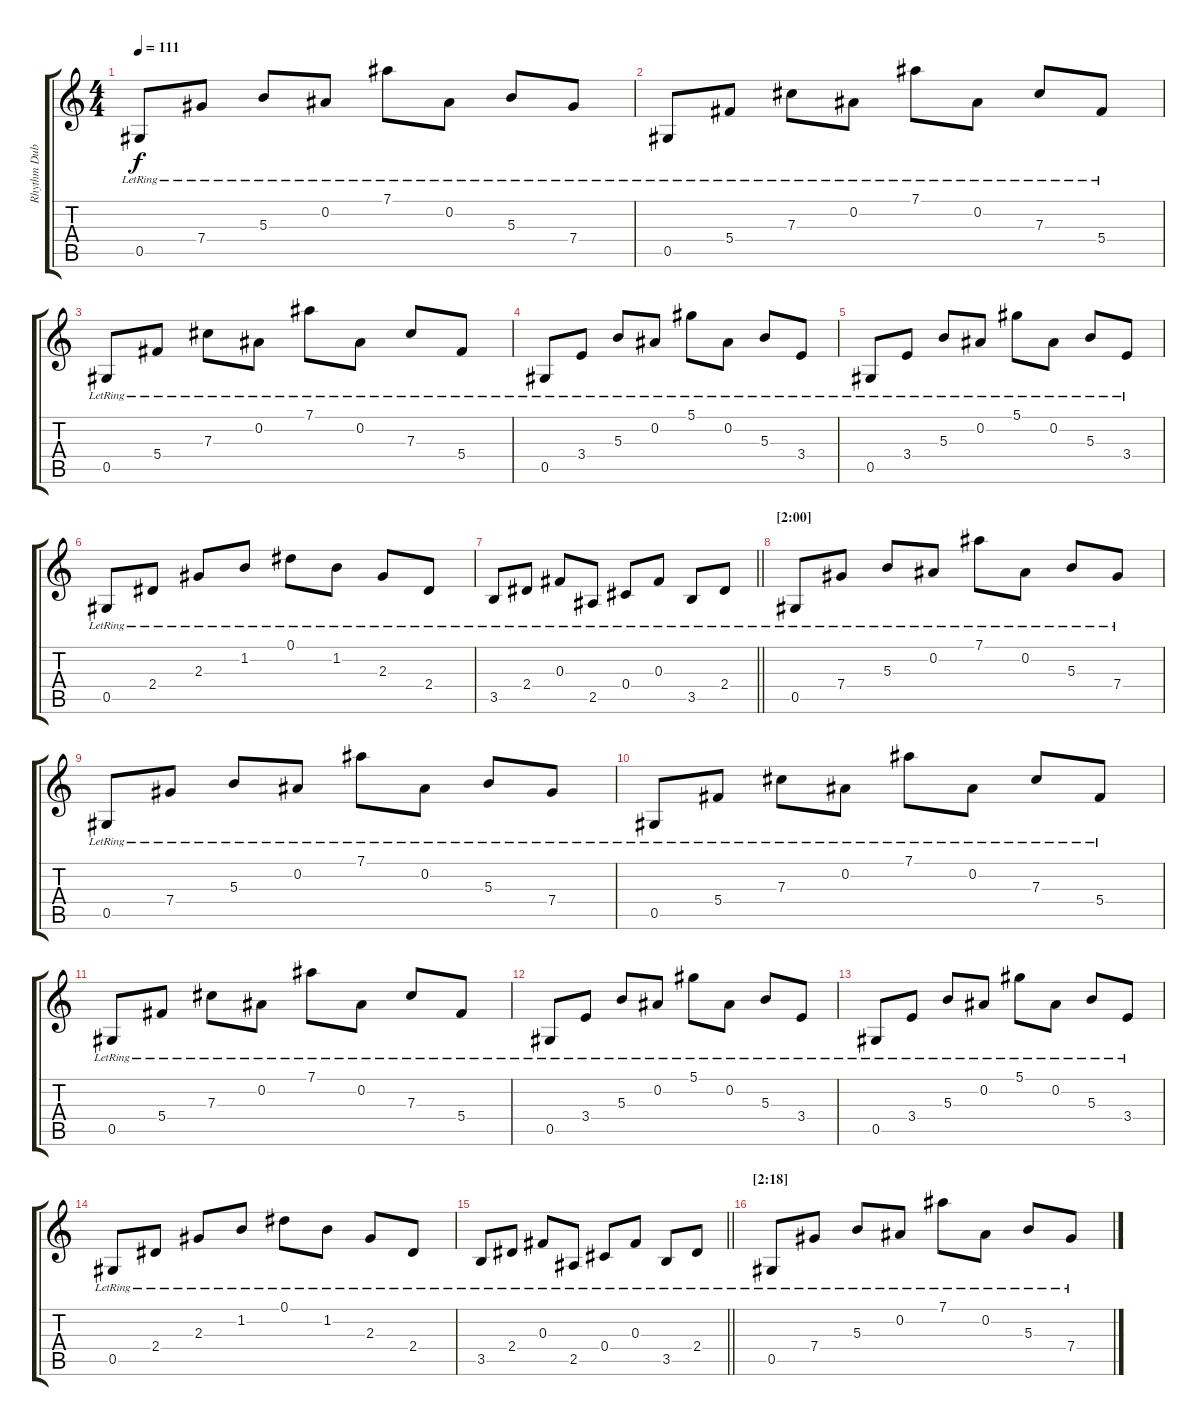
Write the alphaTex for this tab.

\track ("Rhythm Dub" "Rhythm Dub") {instrument acousticguitarnylon}
\staff {score tabs}
\tuning (Eb4 Bb3 Gb3 Db3 Ab2 Eb2) {hide}
\ts (4 4)
\tempo 111
\clef g2
\ks c
0.5{lr}.8{dy f} 7.4{lr}.8 5.3{lr}.8 0.2{lr}.8 7.1{lr}.8 0.2{lr}.8 5.3{lr}.8 7.4{lr}.8 |
0.5{lr}.8 5.4{lr}.8 7.3{lr}.8 0.2{lr}.8 7.1{lr}.8 0.2{lr}.8 7.3{lr}.8 5.4{lr}.8 |
0.5{lr}.8 5.4{lr}.8 7.3{lr}.8 0.2{lr}.8 7.1{lr}.8 0.2{lr}.8 7.3{lr}.8 5.4{lr}.8 |
0.5{lr}.8 3.4{lr}.8 5.3{lr}.8 0.2{lr}.8 5.1{lr}.8 0.2{lr}.8 5.3{lr}.8 3.4{lr}.8 |
0.5{lr}.8 3.4{lr}.8 5.3{lr}.8 0.2{lr}.8 5.1{lr}.8 0.2{lr}.8 5.3{lr}.8 3.4{lr}.8 |
0.5{lr}.8 2.4{lr}.8 2.3{lr}.8 1.2{lr}.8 0.1{lr}.8 1.2{lr}.8 2.3{lr}.8 2.4{lr}.8 |
\barLineRight lightlight
3.5{lr}.8 2.4{lr}.8 0.3{lr}.8 2.5{lr}.8 0.4{lr}.8 0.3{lr}.8 3.5{lr}.8 2.4{lr}.8 |
\section ("" "[2:00]")
0.5{lr}.8 7.4{lr}.8 5.3{lr}.8 0.2{lr}.8 7.1{lr}.8 0.2{lr}.8 5.3{lr}.8 7.4{lr}.8 |
0.5{lr}.8 7.4{lr}.8 5.3{lr}.8 0.2{lr}.8 7.1{lr}.8 0.2{lr}.8 5.3{lr}.8 7.4{lr}.8 |
0.5{lr}.8 5.4{lr}.8 7.3{lr}.8 0.2{lr}.8 7.1{lr}.8 0.2{lr}.8 7.3{lr}.8 5.4{lr}.8 |
0.5{lr}.8 5.4{lr}.8 7.3{lr}.8 0.2{lr}.8 7.1{lr}.8 0.2{lr}.8 7.3{lr}.8 5.4{lr}.8 |
0.5{lr}.8 3.4{lr}.8 5.3{lr}.8 0.2{lr}.8 5.1{lr}.8 0.2{lr}.8 5.3{lr}.8 3.4{lr}.8 |
0.5{lr}.8 3.4{lr}.8 5.3{lr}.8 0.2{lr}.8 5.1{lr}.8 0.2{lr}.8 5.3{lr}.8 3.4{lr}.8 |
0.5{lr}.8 2.4{lr}.8 2.3{lr}.8 1.2{lr}.8 0.1{lr}.8 1.2{lr}.8 2.3{lr}.8 2.4{lr}.8 |
\barLineRight lightlight
3.5{lr}.8 2.4{lr}.8 0.3{lr}.8 2.5{lr}.8 0.4{lr}.8 0.3{lr}.8 3.5{lr}.8 2.4{lr}.8 |
\section ("" "[2:18]")
0.5{lr}.8 7.4{lr}.8 5.3{lr}.8 0.2{lr}.8 7.1{lr}.8 0.2{lr}.8 5.3{lr}.8 7.4{lr}.8
